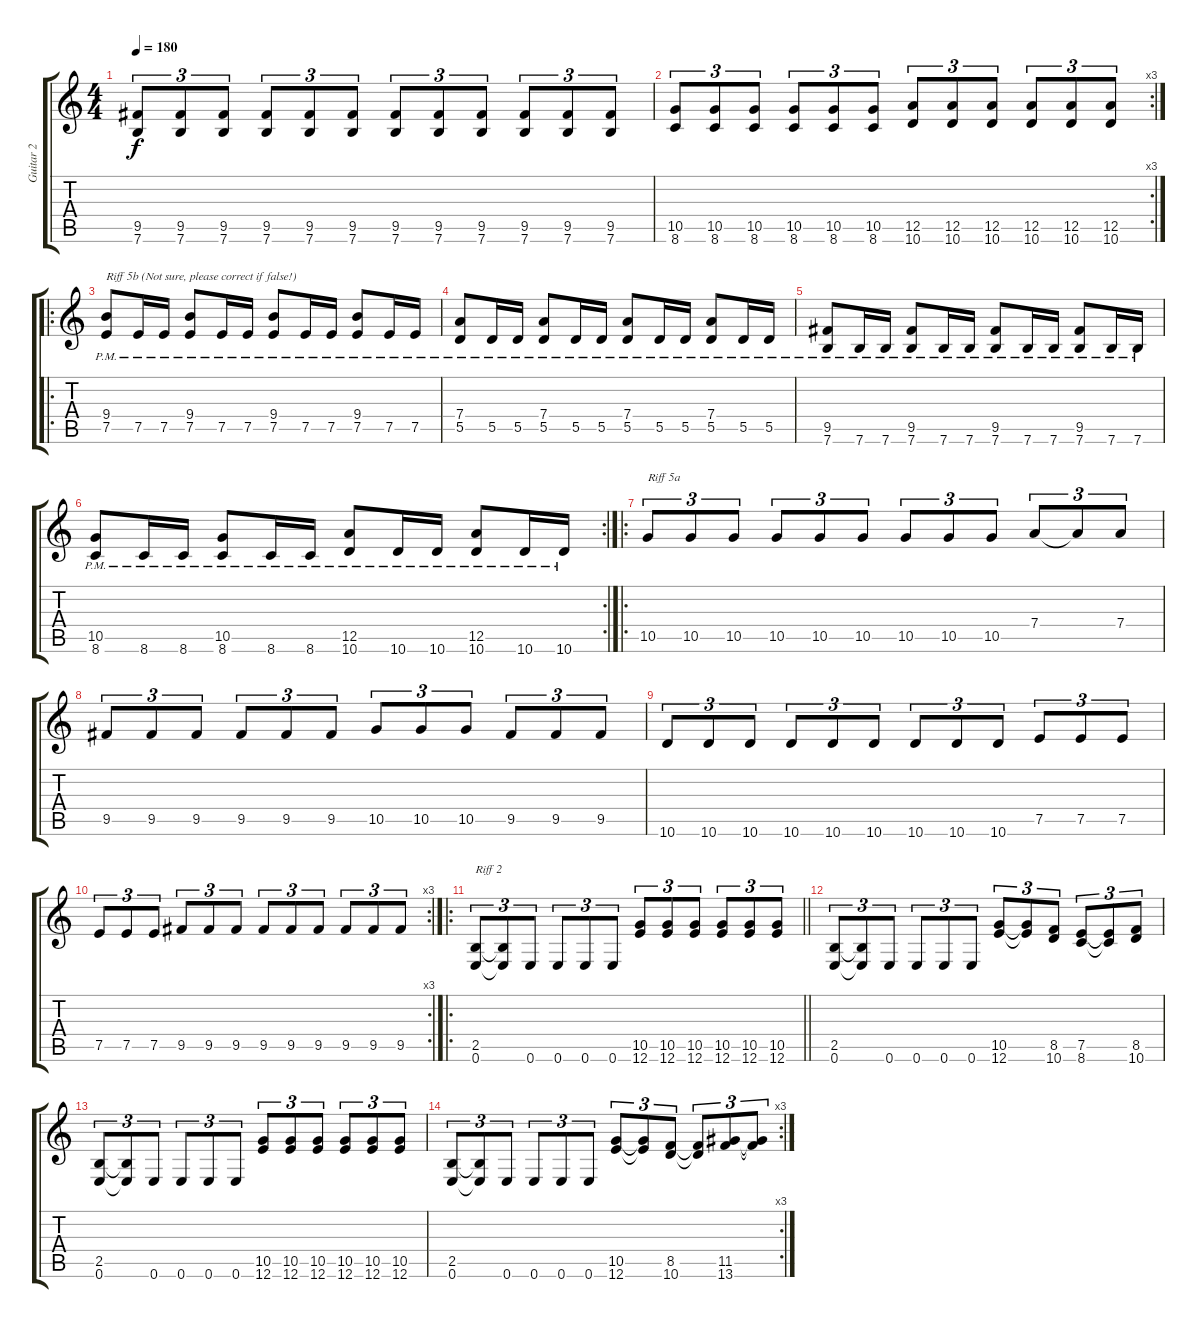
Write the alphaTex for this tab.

\track ("Guitar 2" "Guitar 2") {instrument distortionguitar}
\staff {score tabs}
\tuning (E4 B3 G3 D3 A2 E2) {hide}
\ts (4 4)
\tempo 180
\clef g2
\ks c
(9.5 7.6).8{tu (3 2) dy f} (9.5 7.6).8{tu (3 2)} (9.5 7.6).8{tu (3 2)} (9.5 7.6).8{tu (3 2)} (9.5 7.6).8{tu (3 2)} (9.5 7.6).8{tu (3 2)} (9.5 7.6).8{tu (3 2)} (9.5 7.6).8{tu (3 2)} (9.5 7.6).8{tu (3 2)} (9.5 7.6).8{tu (3 2)} (9.5 7.6).8{tu (3 2)} (9.5 7.6).8{tu (3 2)} |
\rc 3
(10.5 8.6).8{tu (3 2)} (10.5 8.6).8{tu (3 2)} (10.5 8.6).8{tu (3 2)} (10.5 8.6).8{tu (3 2)} (10.5 8.6).8{tu (3 2)} (10.5 8.6).8{tu (3 2)} (12.5 10.6).8{tu (3 2)} (12.5 10.6).8{tu (3 2)} (12.5 10.6).8{tu (3 2)} (12.5 10.6).8{tu (3 2)} (12.5 10.6).8{tu (3 2)} (12.5 10.6).8{tu (3 2)} |
\ro
(9.4{pm} 7.5{pm}).8{txt "Riff 5b (Not sure, please correct if false!)"} 7.5{pm}.16 7.5{pm}.16 (9.4{pm} 7.5{pm}).8 7.5{pm}.16 7.5{pm}.16 (9.4{pm} 7.5{pm}).8 7.5{pm}.16 7.5{pm}.16 (9.4{pm} 7.5{pm}).8 7.5{pm}.16 7.5{pm}.16 |
(7.4{pm} 5.5{pm}).8 5.5{pm}.16 5.5{pm}.16 (7.4{pm} 5.5{pm}).8 5.5{pm}.16 5.5{pm}.16 (7.4{pm} 5.5{pm}).8 5.5{pm}.16 5.5{pm}.16 (7.4{pm} 5.5{pm}).8 5.5{pm}.16 5.5{pm}.16 |
(9.5{pm} 7.6{pm}).8 7.6{pm}.16 7.6{pm}.16 (9.5{pm} 7.6{pm}).8 7.6{pm}.16 7.6{pm}.16 (9.5{pm} 7.6{pm}).8 7.6{pm}.16 7.6{pm}.16 (9.5{pm} 7.6{pm}).8 7.6{pm}.16 7.6{pm}.16 |
\rc 2
(10.5{pm} 8.6{pm}).8 8.6{pm}.16 8.6{pm}.16 (10.5{pm} 8.6{pm}).8 8.6{pm}.16 8.6{pm}.16 (12.5{pm} 10.6{pm}).8 10.6{pm}.16 10.6{pm}.16 (12.5{pm} 10.6{pm}).8 10.6{pm}.16 10.6{pm}.16 |
\ro
10.5.8{tu (3 2) txt "Riff 5a"} 10.5.8{tu (3 2)} 10.5.8{tu (3 2)} 10.5.8{tu (3 2)} 10.5.8{tu (3 2)} 10.5.8{tu (3 2)} 10.5.8{tu (3 2)} 10.5.8{tu (3 2)} 10.5.8{tu (3 2)} 7.4.8{tu (3 2)} 7.4{t}.8{tu (3 2)} 7.4.8{tu (3 2)} |
9.5.8{tu (3 2)} 9.5.8{tu (3 2)} 9.5.8{tu (3 2)} 9.5.8{tu (3 2)} 9.5.8{tu (3 2)} 9.5.8{tu (3 2)} 10.5.8{tu (3 2)} 10.5.8{tu (3 2)} 10.5.8{tu (3 2)} 9.5.8{tu (3 2)} 9.5.8{tu (3 2)} 9.5.8{tu (3 2)} |
10.6.8{tu (3 2)} 10.6.8{tu (3 2)} 10.6.8{tu (3 2)} 10.6.8{tu (3 2)} 10.6.8{tu (3 2)} 10.6.8{tu (3 2)} 10.6.8{tu (3 2)} 10.6.8{tu (3 2)} 10.6.8{tu (3 2)} 7.5.8{tu (3 2)} 7.5.8{tu (3 2)} 7.5.8{tu (3 2)} |
\rc 3
7.5.8{tu (3 2)} 7.5.8{tu (3 2)} 7.5.8{tu (3 2)} 9.5.8{tu (3 2)} 9.5.8{tu (3 2)} 9.5.8{tu (3 2)} 9.5.8{tu (3 2)} 9.5.8{tu (3 2)} 9.5.8{tu (3 2)} 9.5.8{tu (3 2)} 9.5.8{tu (3 2)} 9.5.8{tu (3 2)} |
\ro
\barLineRight lightlight
(2.5 0.6).8{tu (3 2) txt "Riff 2"} (2.5{t} 0.6{t}).8{tu (3 2)} 0.6.8{tu (3 2)} 0.6.8{tu (3 2)} 0.6.8{tu (3 2)} 0.6.8{tu (3 2)} (10.5 12.6).8{tu (3 2)} (10.5 12.6).8{tu (3 2)} (10.5 12.6).8{tu (3 2)} (10.5 12.6).8{tu (3 2)} (10.5 12.6).8{tu (3 2)} (10.5 12.6).8{tu (3 2)} |
(2.5 0.6).8{tu (3 2)} (2.5{t} 0.6{t}).8{tu (3 2)} 0.6.8{tu (3 2)} 0.6.8{tu (3 2)} 0.6.8{tu (3 2)} 0.6.8{tu (3 2)} (10.5 12.6).8{tu (3 2)} (10.5{t} 12.6{t}).8{tu (3 2)} (8.5 10.6).8{tu (3 2)} (7.5 8.6).8{tu (3 2)} (7.5{t} 8.6{t}).8{tu (3 2)} (8.5 10.6).8{tu (3 2)} |
(2.5 0.6).8{tu (3 2)} (2.5{t} 0.6{t}).8{tu (3 2)} 0.6.8{tu (3 2)} 0.6.8{tu (3 2)} 0.6.8{tu (3 2)} 0.6.8{tu (3 2)} (10.5 12.6).8{tu (3 2)} (10.5 12.6).8{tu (3 2)} (10.5 12.6).8{tu (3 2)} (10.5 12.6).8{tu (3 2)} (10.5 12.6).8{tu (3 2)} (10.5 12.6).8{tu (3 2)} |
\rc 3
(2.5 0.6).8{tu (3 2)} (2.5{t} 0.6{t}).8{tu (3 2)} 0.6.8{tu (3 2)} 0.6.8{tu (3 2)} 0.6.8{tu (3 2)} 0.6.8{tu (3 2)} (10.5 12.6).8{tu (3 2)} (10.5{t} 12.6{t}).8{tu (3 2)} (8.5 10.6).8{tu (3 2)} (8.5{t} 10.6{t}).8{tu (3 2)} (11.5 13.6).8{tu (3 2)} (11.5{t} 13.6{t}).8{tu (3 2)}
